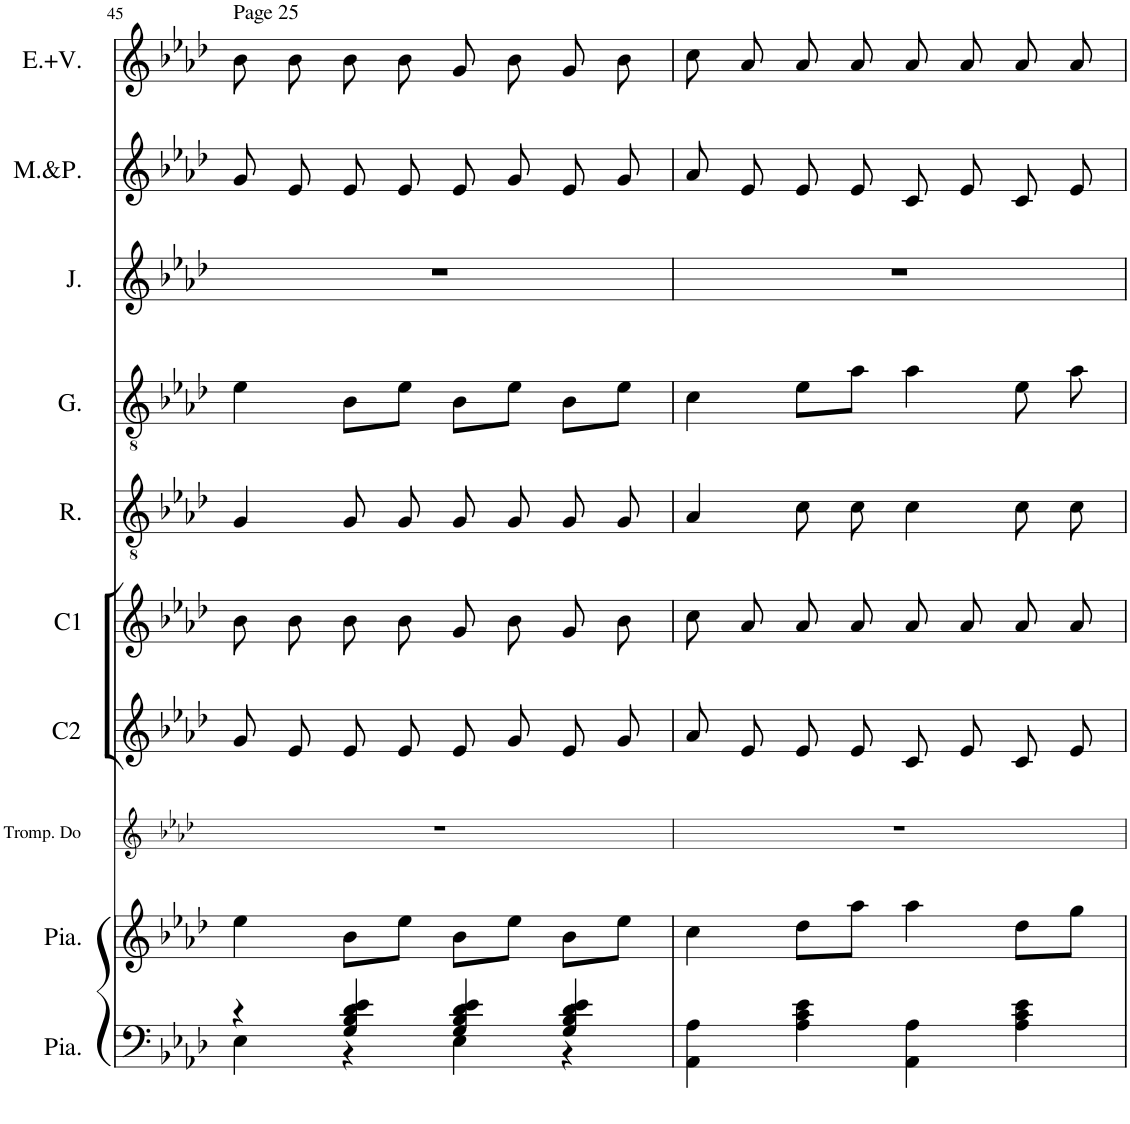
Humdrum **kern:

**kern	**kern	**kern	**kern	**kern	**kern	**kern	**kern	**kern	**kern
*part10	*part9	*part8	*part7	*part6	*part5	*part4	*part3	*part2	*part1
*staff10	*staff9	*staff8	*staff7	*staff6	*staff5	*staff4	*staff3	*staff2	*staff1
*I"Piano	*I"Piano	*I"Trompette en Do	*I"Choeur2	*I"Choeur1	*I"Raphaël	*I"Galuchet	*I"Jeanne	*I"Mariette, Pauline	*I"Emma, virginie
*I'Pia.	*I'Pia.	*I'Tromp. Do	*I'C2	*I'C1	*I'R.	*I'G.	*I'J.	*	*I'E.+V.
!!LO:PB:g=z
*clefF4	*clefG2	*clefG2	*clefG2	*clefG2	*clefGv2	*clefGv2	*clefG2	*clefG2	*clefG2
*	*	*Trd1c2	*Trd4c7	*	*Trd8c14	*Trd8c14	*	*Trd1c2	*
*k[b-e-a-d-]	*k[b-e-a-d-]	*k[b-e-a-d-]	*k[b-e-a-d-]	*k[b-e-a-d-]	*k[b-e-a-d-]	*k[b-e-a-d-]	*k[b-e-a-d-]	*k[b-e-a-d-]	*k[b-e-a-d-]
*M4/4	*M4/4	*M4/4	*M4/4	*M4/4	*M4/4	*M4/4	*M4/4	*M4/4	*M4/4
*met(c)	*met(c)	*met(c)	*met(c)	*met(c)	*met(c)	*met(c)	*met(c)	*met(c)	*met(c)
=45	=45	=45	=45	=45	=45	=45	=45	=45	=45
*^	*	*	*	*	*	*	*	*	*
!	!	!	!	!	!	!	!	!	!	!LO:TX:a:t=Page 25
4r	4E-\	4ee-\	1r	8g/L	8b-\L	4G/	4e-\	1r	8g/L	8b-\L
.	.	.	.	8e-/J	8b-\J	.	.	.	8e-/J	8b-\J
4G/ 4B-/ 4d-/ 4e-/	4r	8b-\L	.	8e-/L	8b-\L	8G/L	8B-\L	.	8e-/L	8b-\L
.	.	8ee-\J	.	8e-/J	8b-\J	8G/J	8e-\J	.	8e-/J	8b-\J
4G/ 4B-/ 4d-/ 4e-/	4E-\	8b-\L	.	8e-/L	8g/L	8G/L	8B-\L	.	8e-/L	8g/L
.	.	8ee-\J	.	8g/J	8b-/J	8G/J	8e-\J	.	8g/J	8b-/J
4G/ 4B-/ 4d-/ 4e-/	4r	8b-\L	.	8e-/L	8g/L	8G/L	8B-\L	.	8e-/L	8g/L
.	.	8ee-\J	.	8g/J	8b-/J	8G/J	8e-\J	.	8g/J	8b-/J
*v	*v	*	*	*	*	*	*	*	*	*
=46	=46	=46	=46	=46	=46	=46	=46	=46	=46
4AA-\ 4A-\	4cc\	1r	8a-/L	8cc\L	4A-/	4c\	1r	8a-/L	8cc\L
.	.	.	8e-/J	8a-\J	.	.	.	8e-/J	8a-\J
4A-\ 4c\ 4e-\	8dd-\L	.	8e-/L	8a-/L	8c\L	8e-\L	.	8e-/L	8a-/L
.	8aa-\J	.	8e-/J	8a-/J	8c\J	8a-\J	.	8e-/J	8a-/J
4AA-\ 4A-\	4aa-\	.	8c/L	8a-/L	4c\	4a-\	.	8c/L	8a-/L
.	.	.	8e-/J	8a-/J	.	.	.	8e-/J	8a-/J
4A-\ 4c\ 4e-\	8dd-\L	.	8c/L	8a-/L	8c\L	8e-\	.	8c/L	8a-/L
.	8gg\J	.	8e-/J	8a-/J	8c\J	8a-\	.	8e-/J	8a-/J
=	=	=	=	=	=	=	=	=	=
*-	*-	*-	*-	*-	*-	*-	*-	*-	*-
